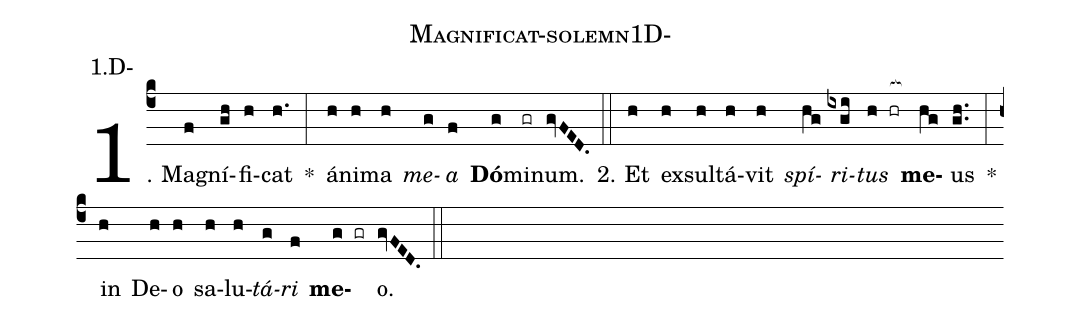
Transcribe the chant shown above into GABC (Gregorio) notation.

name: Magnificat-solemn1D-;
annotation: 1.D-;
%%
(c4)1. Ma(f)gní(gh)fi(h)cat(h.) *(:) á(h)ni(h)ma(h) <i>me</i>(g)<i>a</i>(f) <b>Dó</b>(g)mi(gr)num.(gvFED.) (::)
2. Et(h) ex(h)sul(h)tá(h)vit(h) <i>spí</i>(hg)<i>ri</i>(ixgi)<i>tus</i>(h hr[ocb:1{]) <b>me</b>(hg[ocb:0}])us(gh..) *(:) in(h) De(h)o(h) sa(h)lu(h)<i>tá</i>(g)<i>ri</i>(f) <b>me</b>(g gr)o.(gvFED.) (::)
